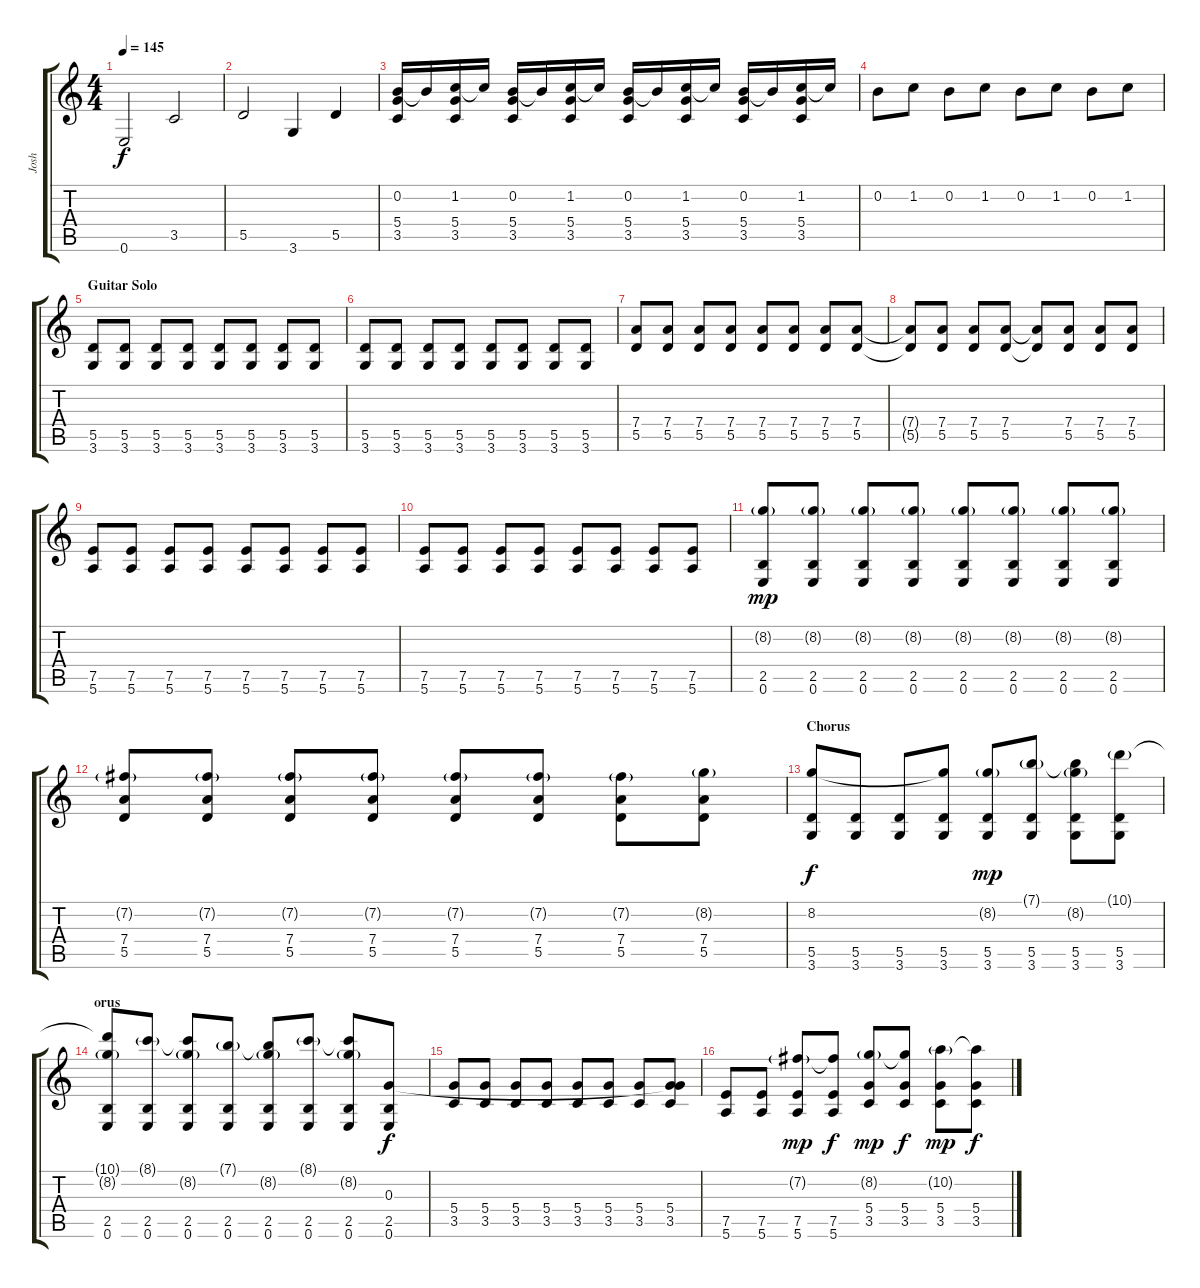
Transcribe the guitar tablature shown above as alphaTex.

\track ("Josh" "Josh") {instrument distortionguitar}
\staff {score tabs}
\tuning (E4 B3 G3 D3 A2 E2) {hide}
\ts (4 4)
\tempo 145
\clef g2
\ks c
0.6.2{dy f} 3.5.2 |
5.5.2 3.6.4 5.5.4 |
(0.2 5.4 3.5).16 0.2{t}.16 (1.2 5.4 3.5).16 1.2{t}.16 (0.2 5.4 3.5).16 0.2{t}.16 (1.2 5.4 3.5).16 1.2{t}.16 (0.2 5.4 3.5).16 0.2{t}.16 (1.2 5.4 3.5).16 1.2{t}.16 (0.2 5.4 3.5).16 0.2{t}.16 (1.2 5.4 3.5).16 1.2{t}.16 |
0.2.8 1.2.8 0.2.8 1.2.8 0.2.8 1.2.8 0.2.8 1.2.8 |
\section ("" "Guitar Solo")
(5.5 3.6).8 (5.5 3.6).8 (5.5 3.6).8 (5.5 3.6).8 (5.5 3.6).8 (5.5 3.6).8 (5.5 3.6).8 (5.5 3.6).8 |
(5.5 3.6).8 (5.5 3.6).8 (5.5 3.6).8 (5.5 3.6).8 (5.5 3.6).8 (5.5 3.6).8 (5.5 3.6).8 (5.5 3.6).8 |
(7.4 5.5).8 (7.4 5.5).8 (7.4 5.5).8 (7.4 5.5).8 (7.4 5.5).8 (7.4 5.5).8 (7.4 5.5).8 (7.4 5.5).8 |
(7.4{t} 5.5{t}).8 (7.4 5.5).8 (7.4 5.5).8 (7.4 5.5).8 (7.4{t} 5.5{t}).8 (7.4 5.5).8 (7.4 5.5).8 (7.4 5.5).8 |
(7.5 5.6).8 (7.5 5.6).8 (7.5 5.6).8 (7.5 5.6).8 (7.5 5.6).8 (7.5 5.6).8 (7.5 5.6).8 (7.5 5.6).8 |
(7.5 5.6).8 (7.5 5.6).8 (7.5 5.6).8 (7.5 5.6).8 (7.5 5.6).8 (7.5 5.6).8 (7.5 5.6).8 (7.5 5.6).8 |
(8.2{g} 2.5 0.6).8{dy mp} (8.2{g} 2.5 0.6).8 (8.2{g} 2.5 0.6).8 (8.2{g} 2.5 0.6).8 (8.2{g} 2.5 0.6).8 (8.2{g} 2.5 0.6).8 (8.2{g} 2.5 0.6).8 (8.2{g} 2.5 0.6).8 |
(7.2{g} 7.4 5.5).8 (7.2{g} 7.4 5.5).8 (7.2{g} 7.4 5.5).8 (7.2{g} 7.4 5.5).8 (7.2{g} 7.4 5.5).8 (7.2{g} 7.4 5.5).8 (7.2{g} 7.4 5.5).8 (8.2{g} 7.4 5.5).8 |
\section ("" "Chorus")
(8.2 5.5 3.6).8{dy f} (5.5 3.6).8 (5.5 3.6).8 (8.2{t} 5.5 3.6).8 (8.2{g} 5.5 3.6).8{dy mp} (7.1{g} 5.5 3.6).8 (7.1{t} 8.2{g} 5.5 3.6).8 (10.1{g} 5.5 3.6).8 |
\section ("" "orus")
(10.1{t} 8.2{g} 2.5 0.6).8 (8.1{g} 2.5 0.6).8 (8.1{t} 8.2{g} 2.5 0.6).8 (7.1{g} 2.5 0.6).8 (7.1{t} 8.2{g} 2.5 0.6).8 (8.1{g} 2.5 0.6).8 (8.1{t} 8.2{g} 2.5 0.6).8 (0.3 2.5 0.6).8{dy f} |
(5.4 3.5).8 (5.4 3.5).8 (5.4 3.5).8 (5.4 3.5).8 (5.4 3.5).8 (5.4 3.5).8 (5.4 3.5).8 (0.3{t} 5.4 3.5).8 |
(7.5 5.6).8 (7.5 5.6).8 (7.2{g} 7.5 5.6).8{dy mp} (7.2{t} 7.5 5.6).8{dy f} (8.2{g} 5.4 3.5).8{dy mp} (8.2{t} 5.4 3.5).8{dy f} (10.2{g} 5.4 3.5).8{dy mp} (10.2{t} 5.4 3.5).8{dy f}
